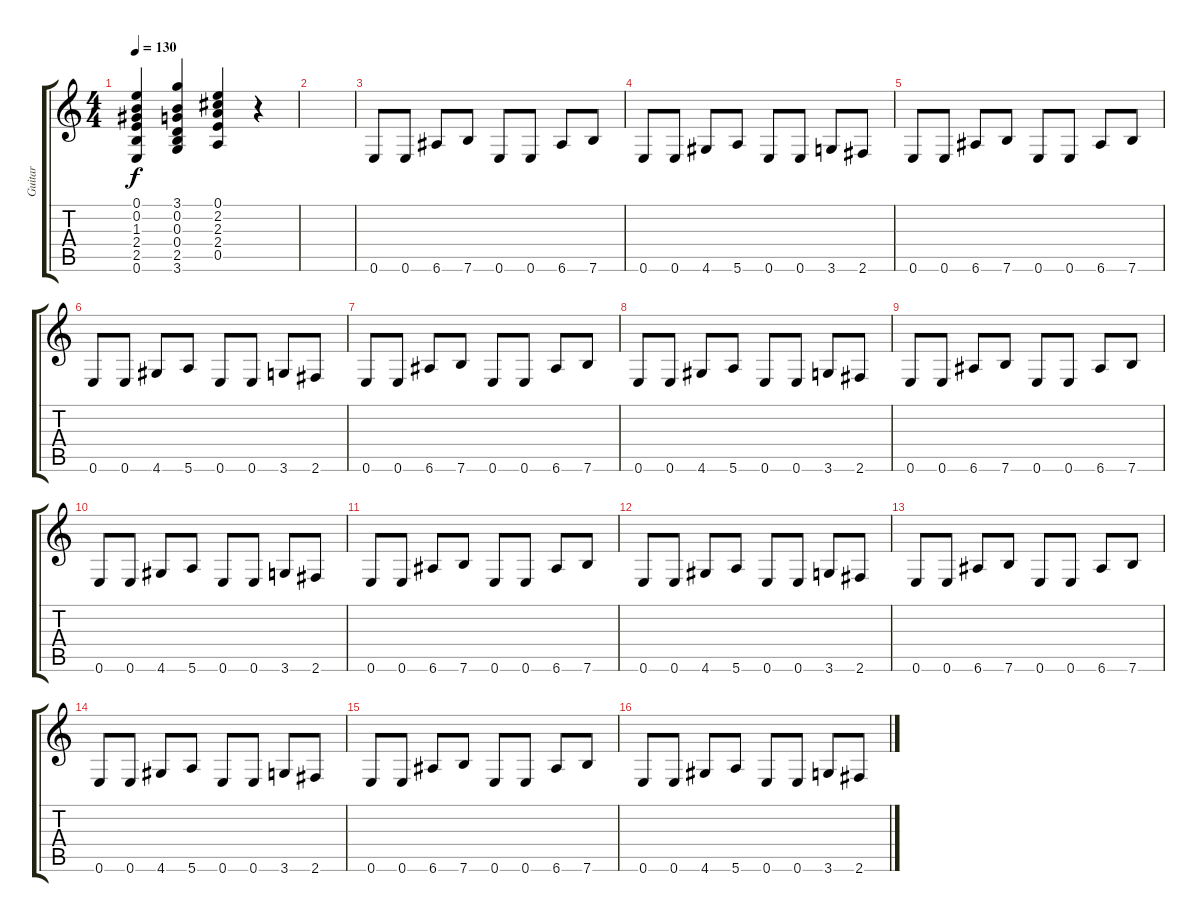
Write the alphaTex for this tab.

\track ("Guitar" "Guitar") {instrument acousticguitarnylon}
\staff {score tabs}
\tuning (E4 B3 G3 D3 A2 E2) {hide}
\ts (4 4)
\tempo 130
\clef g2
\ks c
(0.1 0.2 1.3 2.4 2.5 0.6).4{dy f instrument acousticguitarnylon} (3.1 0.2 0.3 0.4 2.5 3.6).4 (0.1 2.2 2.3 2.4 0.5).4 r.4 |
|
0.6.8 0.6.8 6.6.8 7.6.8 0.6.8 0.6.8 6.6.8 7.6.8 |
0.6.8 0.6.8 4.6.8 5.6.8 0.6.8 0.6.8 3.6.8 2.6.8 |
0.6.8 0.6.8 6.6.8 7.6.8 0.6.8 0.6.8 6.6.8 7.6.8 |
0.6.8 0.6.8 4.6.8 5.6.8 0.6.8 0.6.8 3.6.8 2.6.8 |
0.6.8 0.6.8 6.6.8 7.6.8 0.6.8 0.6.8 6.6.8 7.6.8 |
0.6.8 0.6.8 4.6.8 5.6.8 0.6.8 0.6.8 3.6.8 2.6.8 |
0.6.8 0.6.8 6.6.8 7.6.8 0.6.8 0.6.8 6.6.8 7.6.8 |
0.6.8 0.6.8 4.6.8 5.6.8 0.6.8 0.6.8 3.6.8 2.6.8 |
0.6.8 0.6.8 6.6.8 7.6.8 0.6.8 0.6.8 6.6.8 7.6.8 |
0.6.8 0.6.8 4.6.8 5.6.8 0.6.8 0.6.8 3.6.8 2.6.8 |
0.6.8 0.6.8 6.6.8 7.6.8 0.6.8 0.6.8 6.6.8 7.6.8 |
0.6.8 0.6.8 4.6.8 5.6.8 0.6.8 0.6.8 3.6.8 2.6.8 |
0.6.8 0.6.8 6.6.8 7.6.8 0.6.8 0.6.8 6.6.8 7.6.8 |
0.6.8 0.6.8 4.6.8 5.6.8 0.6.8 0.6.8 3.6.8 2.6.8
